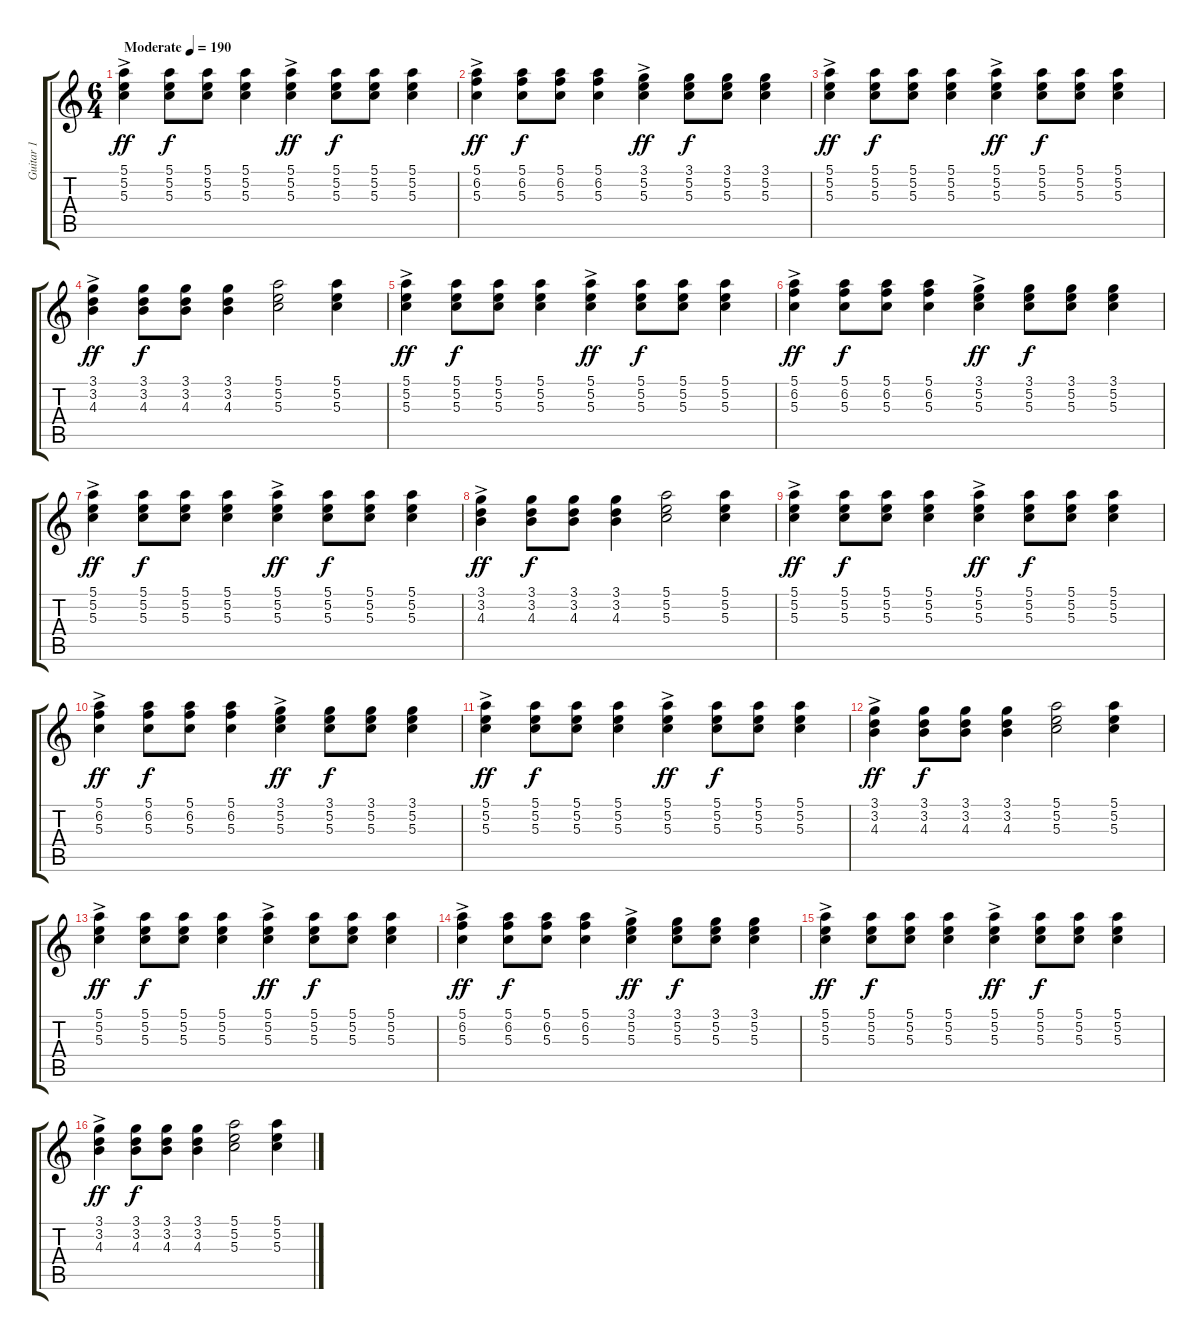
\track ("Guitar 1" "Guitar 1") {instrument acousticguitarnylon}
\staff {score tabs}
\tuning (E4 B3 G3 D3 A2 E2) {hide}
\ts (6 4)
\tempo (190 "Moderate")
\clef g2
\ks c
(5.1 5.2{ac} 5.3).4{dy ff instrument acousticguitarnylon} (5.1 5.2 5.3).8{dy f} (5.1 5.2 5.3).8 (5.1 5.2 5.3).4 (5.1 5.2{ac} 5.3).4{dy ff} (5.1 5.2 5.3).8{dy f} (5.1 5.2 5.3).8 (5.1 5.2 5.3).4 |
(5.1 6.2{ac} 5.3).4{dy ff} (5.1 6.2 5.3).8{dy f} (5.1 6.2 5.3).8 (5.1 6.2 5.3).4 (3.1{ac} 5.2 5.3).4{dy ff} (3.1 5.2 5.3).8{dy f} (3.1 5.2 5.3).8 (3.1 5.2 5.3).4 |
(5.1 5.2{ac} 5.3).4{dy ff} (5.1 5.2 5.3).8{dy f} (5.1 5.2 5.3).8 (5.1 5.2 5.3).4 (5.1 5.2{ac} 5.3).4{dy ff} (5.1 5.2 5.3).8{dy f} (5.1 5.2 5.3).8 (5.1 5.2 5.3).4 |
(3.1 3.2{ac} 4.3).4{dy ff} (3.1 3.2 4.3).8{dy f} (3.1 3.2 4.3).8 (3.1 3.2 4.3).4 (5.1 5.2 5.3).2 (5.1 5.2 5.3).4 |
(5.1 5.2{ac} 5.3).4{dy ff} (5.1 5.2 5.3).8{dy f} (5.1 5.2 5.3).8 (5.1 5.2 5.3).4 (5.1 5.2{ac} 5.3).4{dy ff} (5.1 5.2 5.3).8{dy f} (5.1 5.2 5.3).8 (5.1 5.2 5.3).4 |
(5.1 6.2{ac} 5.3).4{dy ff} (5.1 6.2 5.3).8{dy f} (5.1 6.2 5.3).8 (5.1 6.2 5.3).4 (3.1{ac} 5.2 5.3).4{dy ff} (3.1 5.2 5.3).8{dy f} (3.1 5.2 5.3).8 (3.1 5.2 5.3).4 |
(5.1 5.2{ac} 5.3).4{dy ff} (5.1 5.2 5.3).8{dy f} (5.1 5.2 5.3).8 (5.1 5.2 5.3).4 (5.1 5.2{ac} 5.3).4{dy ff} (5.1 5.2 5.3).8{dy f} (5.1 5.2 5.3).8 (5.1 5.2 5.3).4 |
(3.1 3.2{ac} 4.3).4{dy ff} (3.1 3.2 4.3).8{dy f} (3.1 3.2 4.3).8 (3.1 3.2 4.3).4 (5.1 5.2 5.3).2 (5.1 5.2 5.3).4 |
(5.1 5.2{ac} 5.3).4{dy ff} (5.1 5.2 5.3).8{dy f} (5.1 5.2 5.3).8 (5.1 5.2 5.3).4 (5.1 5.2{ac} 5.3).4{dy ff} (5.1 5.2 5.3).8{dy f} (5.1 5.2 5.3).8 (5.1 5.2 5.3).4 |
(5.1 6.2{ac} 5.3).4{dy ff} (5.1 6.2 5.3).8{dy f} (5.1 6.2 5.3).8 (5.1 6.2 5.3).4 (3.1{ac} 5.2 5.3).4{dy ff} (3.1 5.2 5.3).8{dy f} (3.1 5.2 5.3).8 (3.1 5.2 5.3).4 |
(5.1 5.2{ac} 5.3).4{dy ff} (5.1 5.2 5.3).8{dy f} (5.1 5.2 5.3).8 (5.1 5.2 5.3).4 (5.1 5.2{ac} 5.3).4{dy ff} (5.1 5.2 5.3).8{dy f} (5.1 5.2 5.3).8 (5.1 5.2 5.3).4 |
(3.1 3.2{ac} 4.3).4{dy ff} (3.1 3.2 4.3).8{dy f} (3.1 3.2 4.3).8 (3.1 3.2 4.3).4 (5.1 5.2 5.3).2 (5.1 5.2 5.3).4 |
(5.1 5.2{ac} 5.3).4{dy ff} (5.1 5.2 5.3).8{dy f} (5.1 5.2 5.3).8 (5.1 5.2 5.3).4 (5.1 5.2{ac} 5.3).4{dy ff} (5.1 5.2 5.3).8{dy f} (5.1 5.2 5.3).8 (5.1 5.2 5.3).4 |
(5.1 6.2{ac} 5.3).4{dy ff} (5.1 6.2 5.3).8{dy f} (5.1 6.2 5.3).8 (5.1 6.2 5.3).4 (3.1{ac} 5.2 5.3).4{dy ff} (3.1 5.2 5.3).8{dy f} (3.1 5.2 5.3).8 (3.1 5.2 5.3).4 |
(5.1 5.2{ac} 5.3).4{dy ff} (5.1 5.2 5.3).8{dy f} (5.1 5.2 5.3).8 (5.1 5.2 5.3).4 (5.1 5.2{ac} 5.3).4{dy ff} (5.1 5.2 5.3).8{dy f} (5.1 5.2 5.3).8 (5.1 5.2 5.3).4 |
(3.1 3.2{ac} 4.3).4{dy ff} (3.1 3.2 4.3).8{dy f} (3.1 3.2 4.3).8 (3.1 3.2 4.3).4 (5.1 5.2 5.3).2 (5.1 5.2 5.3).4
